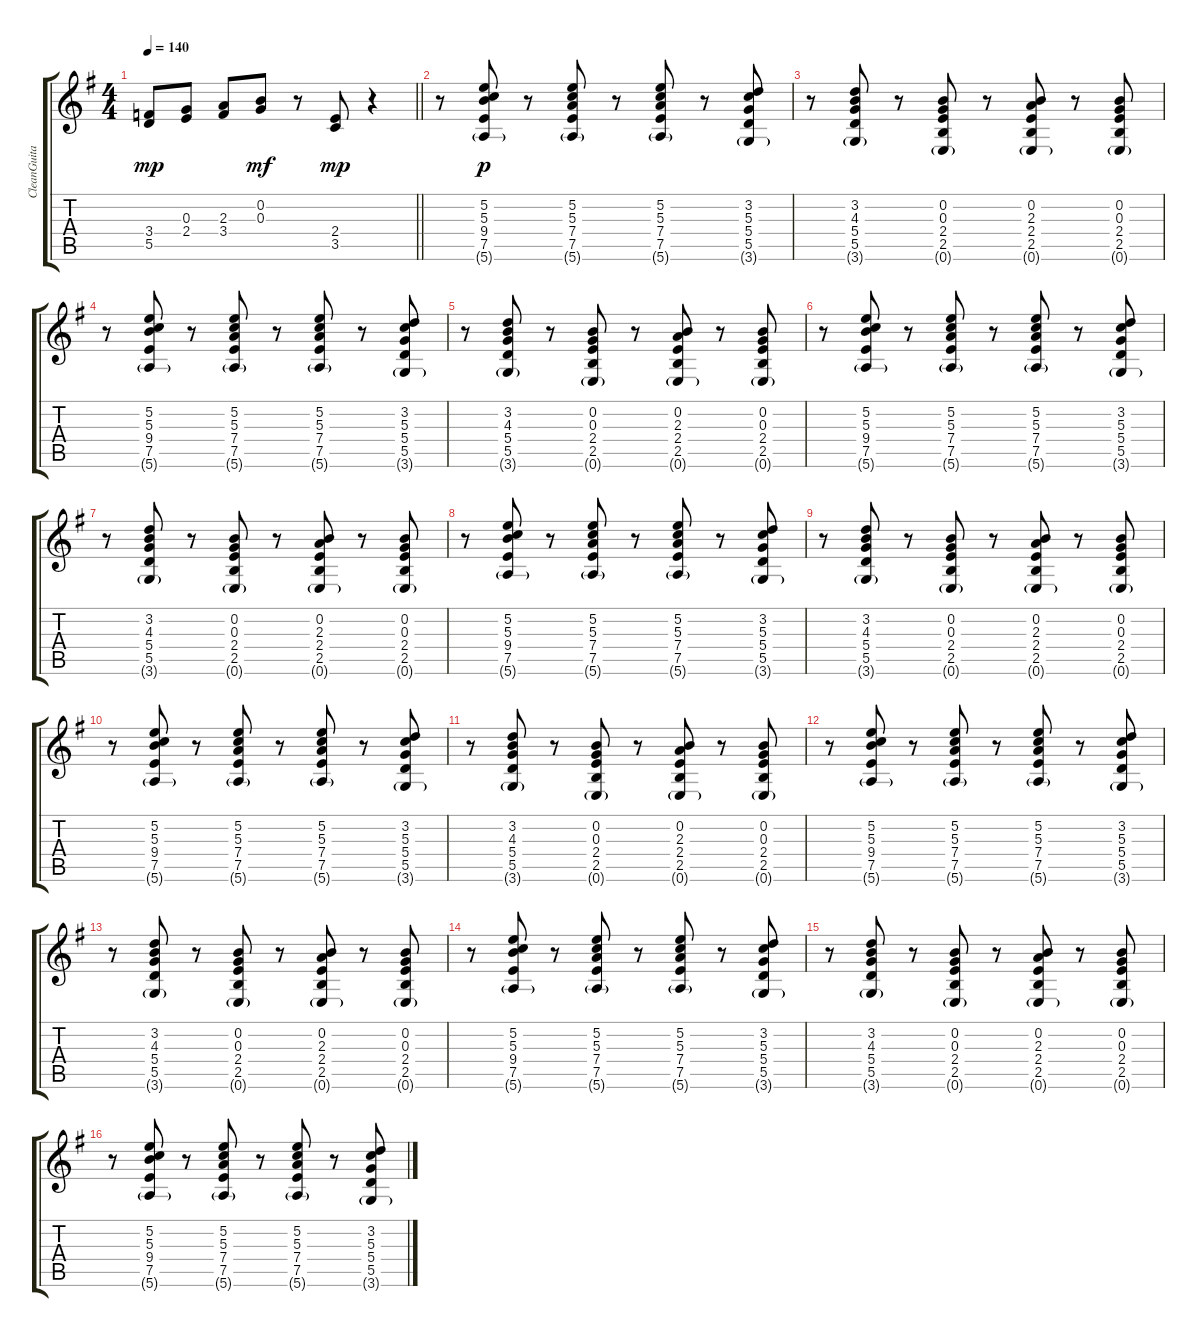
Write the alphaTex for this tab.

\track ("CleanGuitar" "CleanGuita") {instrument electricguitarclean}
\staff {score tabs}
\tuning (E4 B3 G3 D3 A2 E2) {hide}
\ts (4 4)
\tempo 140
\clef g2
\barLineRight lightlight
\ks eminor
(3.4 5.5).8{dy mp} (0.3 2.4).8 (2.3 3.4).8 (0.2 0.3).8{dy mf} r.8 (2.4 3.5).8{dy mp} r.4 |
\section ("" "")
r.8 (5.2 5.3 9.4 7.5 5.6{g}).8{dy p} r.8 (5.2 5.3 7.4 7.5 5.6{g}).8 r.8 (5.2 5.3 7.4 7.5 5.6{g}).8 r.8 (3.2 5.3 5.4 5.5 3.6{g}).8 |
r.8 (3.2 4.3 5.4 5.5 3.6{g}).8 r.8 (0.2 0.3 2.4 2.5 0.6{g}).8 r.8 (0.2 2.3 2.4 2.5 0.6{g}).8 r.8 (0.2 0.3 2.4 2.5 0.6{g}).8 |
r.8 (5.2 5.3 9.4 7.5 5.6{g}).8 r.8 (5.2 5.3 7.4 7.5 5.6{g}).8 r.8 (5.2 5.3 7.4 7.5 5.6{g}).8 r.8 (3.2 5.3 5.4 5.5 3.6{g}).8 |
r.8 (3.2 4.3 5.4 5.5 3.6{g}).8 r.8 (0.2 0.3 2.4 2.5 0.6{g}).8 r.8 (0.2 2.3 2.4 2.5 0.6{g}).8 r.8 (0.2 0.3 2.4 2.5 0.6{g}).8 |
r.8 (5.2 5.3 9.4 7.5 5.6{g}).8 r.8 (5.2 5.3 7.4 7.5 5.6{g}).8 r.8 (5.2 5.3 7.4 7.5 5.6{g}).8 r.8 (3.2 5.3 5.4 5.5 3.6{g}).8 |
r.8 (3.2 4.3 5.4 5.5 3.6{g}).8 r.8 (0.2 0.3 2.4 2.5 0.6{g}).8 r.8 (0.2 2.3 2.4 2.5 0.6{g}).8 r.8 (0.2 0.3 2.4 2.5 0.6{g}).8 |
r.8 (5.2 5.3 9.4 7.5 5.6{g}).8 r.8 (5.2 5.3 7.4 7.5 5.6{g}).8 r.8 (5.2 5.3 7.4 7.5 5.6{g}).8 r.8 (3.2 5.3 5.4 5.5 3.6{g}).8 |
r.8 (3.2 4.3 5.4 5.5 3.6{g}).8 r.8 (0.2 0.3 2.4 2.5 0.6{g}).8 r.8 (0.2 2.3 2.4 2.5 0.6{g}).8 r.8 (0.2 0.3 2.4 2.5 0.6{g}).8 |
r.8 (5.2 5.3 9.4 7.5 5.6{g}).8 r.8 (5.2 5.3 7.4 7.5 5.6{g}).8 r.8 (5.2 5.3 7.4 7.5 5.6{g}).8 r.8 (3.2 5.3 5.4 5.5 3.6{g}).8 |
r.8 (3.2 4.3 5.4 5.5 3.6{g}).8 r.8 (0.2 0.3 2.4 2.5 0.6{g}).8 r.8 (0.2 2.3 2.4 2.5 0.6{g}).8 r.8 (0.2 0.3 2.4 2.5 0.6{g}).8 |
r.8 (5.2 5.3 9.4 7.5 5.6{g}).8 r.8 (5.2 5.3 7.4 7.5 5.6{g}).8 r.8 (5.2 5.3 7.4 7.5 5.6{g}).8 r.8 (3.2 5.3 5.4 5.5 3.6{g}).8 |
r.8 (3.2 4.3 5.4 5.5 3.6{g}).8 r.8 (0.2 0.3 2.4 2.5 0.6{g}).8 r.8 (0.2 2.3 2.4 2.5 0.6{g}).8 r.8 (0.2 0.3 2.4 2.5 0.6{g}).8 |
r.8 (5.2 5.3 9.4 7.5 5.6{g}).8 r.8 (5.2 5.3 7.4 7.5 5.6{g}).8 r.8 (5.2 5.3 7.4 7.5 5.6{g}).8 r.8 (3.2 5.3 5.4 5.5 3.6{g}).8 |
r.8 (3.2 4.3 5.4 5.5 3.6{g}).8 r.8 (0.2 0.3 2.4 2.5 0.6{g}).8 r.8 (0.2 2.3 2.4 2.5 0.6{g}).8 r.8 (0.2 0.3 2.4 2.5 0.6{g}).8 |
r.8 (5.2 5.3 9.4 7.5 5.6{g}).8 r.8 (5.2 5.3 7.4 7.5 5.6{g}).8 r.8 (5.2 5.3 7.4 7.5 5.6{g}).8 r.8 (3.2 5.3 5.4 5.5 3.6{g}).8
